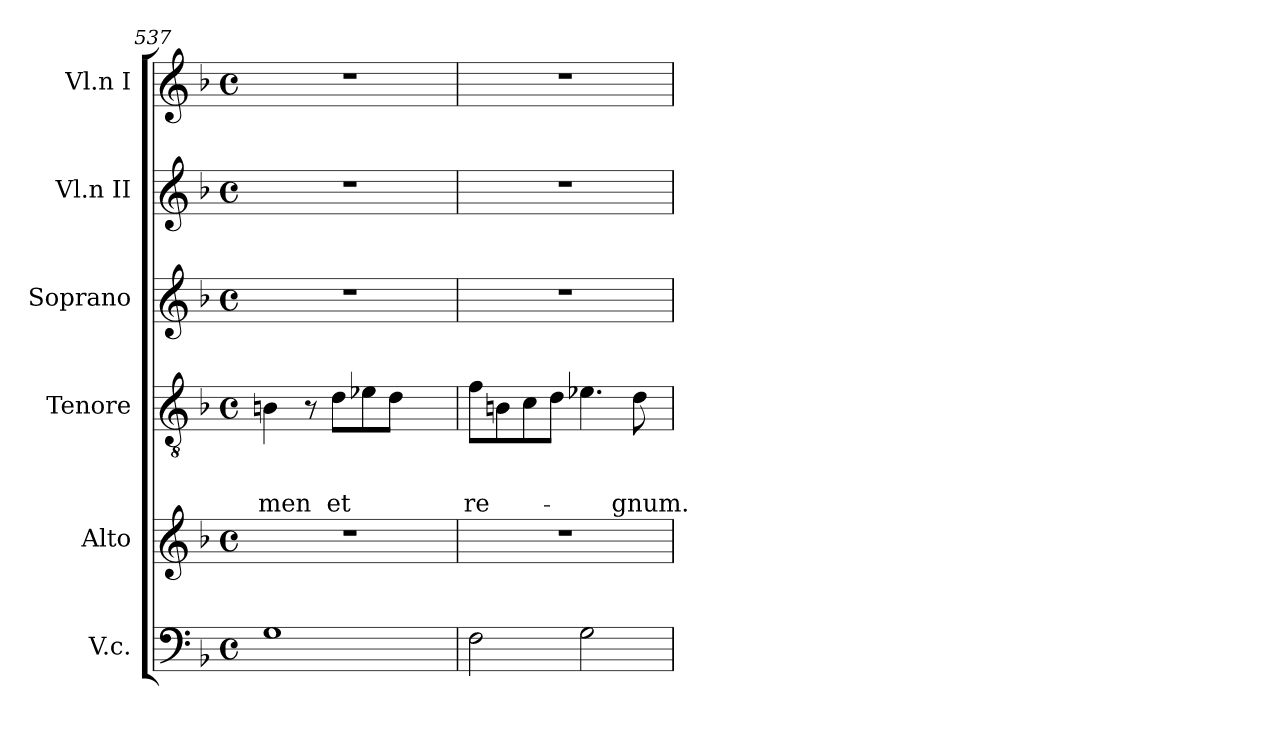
**kern	**kern	**kern	**text	**text	**text	**kern	**kern	**kern
*part6	*part5	*part4	*part4	*part4	*part4	*part3	*part2	*part1
*staff6	*staff5	*staff4	*staff4	*staff4	*staff4	*staff3	*staff2	*staff1
*I"V.c.	*I"Alto	*I"Tenore	*	*	*	*I"Soprano	*I"Vl.n II	*I"Vl.n I
*I'V.c.	*I'Alto	*I'Tenore	*	*	*	*I'Soprano	*I'Vl.n II	*I'Vl.n I
*clefF4	*clefG2	*clefGv2	*	*	*	*clefG2	*clefG2	*clefG2
*k[b-]	*k[b-]	*k[b-]	*	*	*	*k[b-]	*k[b-]	*k[b-]
*F:	*F:	*F:	*	*	*	*F:	*F:	*F:
*M4/4	*M4/4	*M4/4	*	*	*	*M4/4	*M4/4	*M4/4
*met(c)	*met(c)	*met(c)	*	*	*	*met(c)	*met(c)	*met(c)
=537	=537	=537	=537	=537	=537	=537	=537	=537
!	!	!	!	!	!LO:LY:b	!	!	!
1G	1r	4Bn\	.	.	-men	1r	1r	1r
.	.	8r	.	.	.	.	.	.
!	!	!	!	!	!LO:LY:b	!	!	!
.	.	8d\L	.	.	et	.	.	.
.	.	8e-X\	.	.	.	.	.	.
.	.	8d\J	.	.	.	.	.	.
.	.	4ryy	.	.	.	.	.	.
=538	=538	=538	=538	=538	=538	=538	=538	=538
!	!	!	!	!	!LO:LY:b	!	!	!
2F\	1r	8f\L	.	.	re-	1r	1r	1r
.	.	8Bn\	.	.	.	.	.	.
.	.	8c\	.	.	.	.	.	.
.	.	8d\J	.	.	.	.	.	.
2G\	.	4.e-X\	.	.	.	.	.	.
!	!	!	!	!	!LO:LY:b	!	!	!
.	.	8d\	.	.	-gnum.	.	.	.
=	=	=	=	=	=	=	=	=
*-	*-	*-	*-	*-	*-	*-	*-	*-
